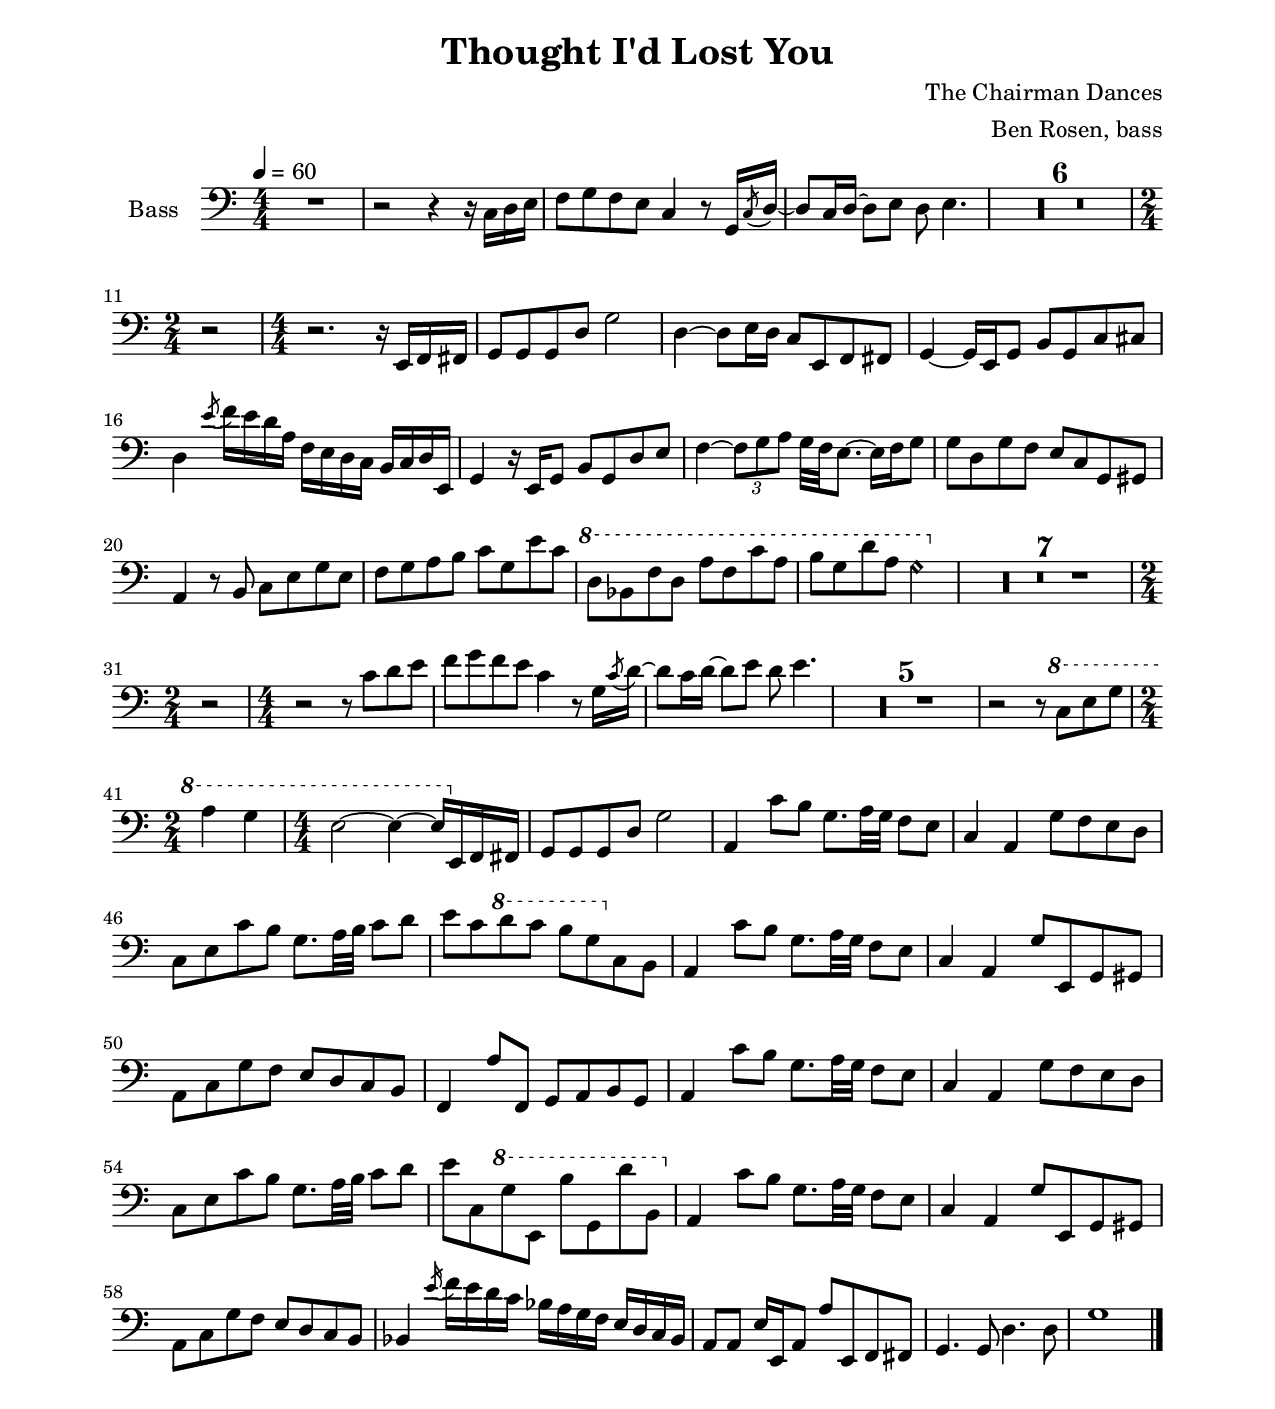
\version "2.24.0"

\include "settings.ily"

\header {
  title = "Thought I'd Lost You"
  composer = "The Chairman Dances"
  arranger = "Ben Rosen, bass"
}

music = \relative c {
    \tempo 4 = 60
    \clef "bass"

    | R1

    | r2 r4 r16 c d e
    | f8 g f e c4 r8 g16 \acciaccatura { c8 } d16 ~
    | d8 c16 d ~ d8 e d e4.

    | R1 * 6

    \time 2/4

    | r2

    \time 4/4

    | r2. r16 e, f fs

    | g8 g g d' g2
    | d4 ~ d8 e16 d c8 e, f fs
    | g4 ~ g16 e g8 b g c cs
    | d4 \acciaccatura { e'8 } f16 e d a f e d c b c d e,

    | g4 r16 e g8 b g d' e
    | f4 ~ \tuplet 3/2 { f8 g a } g32 f32 e8. ~ e16 f16 g8
    | g8 d g f e c g gs
    | a4 r8 b c e g e

    | f8 g a b c g e' c
    | \ottava #1
      d8 bf f' d a' f c' a
    | b8 g d' a g2 \harmonic
      \ottava #0

    | R1 * 7

    \time 2/4

    | r2

    \time 4/4

    | r2 r8 c, d e
    | f8 g f e c4 r8 g16 \acciaccatura { c8 } d16 ~
    | d8 c16 d ~ d8 e d e4.

    | R1 * 5

    | r2 r8
      \ottava #1
      c e g

    \time 2/4

    | a4 g

    \time 4/4

    | e2 ~ e4 ~ e16
      \ottava #0
      e,, f fs

    | g8 g g d' g2

    | a,4 c'8 b g8. a32 g f8 e
    | c4 a g'8 f e d

    | c8 e c' b g8. a32 b c8 d
    | e8 c
      \ottava #1
      d' c b g
      \ottava #0
      c,, b
    | a4 c'8 b g8. a32 g f8 e
    | c4 a g'8 e, g gs

    | a8 c g' f e d c b
    | f4 a'8 f, g a b g
    | a4 c'8 b g8. a32 g f8 e
    | c4 a g'8 f e d

    | c8 e c' b g8. a32 b c8 d
    | e8 c,
      \ottava #1
      g'' e, b'' g, d'' b,
      \ottava #0
    | a,4 c'8 b g8. a32 g f8 e
    | c4 a g'8 e, g gs

    | a8 c g' f e d c b
    | bf4 \acciaccatura { e'16 } f e d c bf a g f e d c bf
    | a8 a e'16 e,16 a8 a' e, f fs
    | g4. g8 d'4. d8

    | g1

    \bar "|."
}

\score {
  \new Staff \with {
    instrumentName = "Bass"
    \numericTimeSignature
  } {
    \compressMMRests
    \music
  }
}
